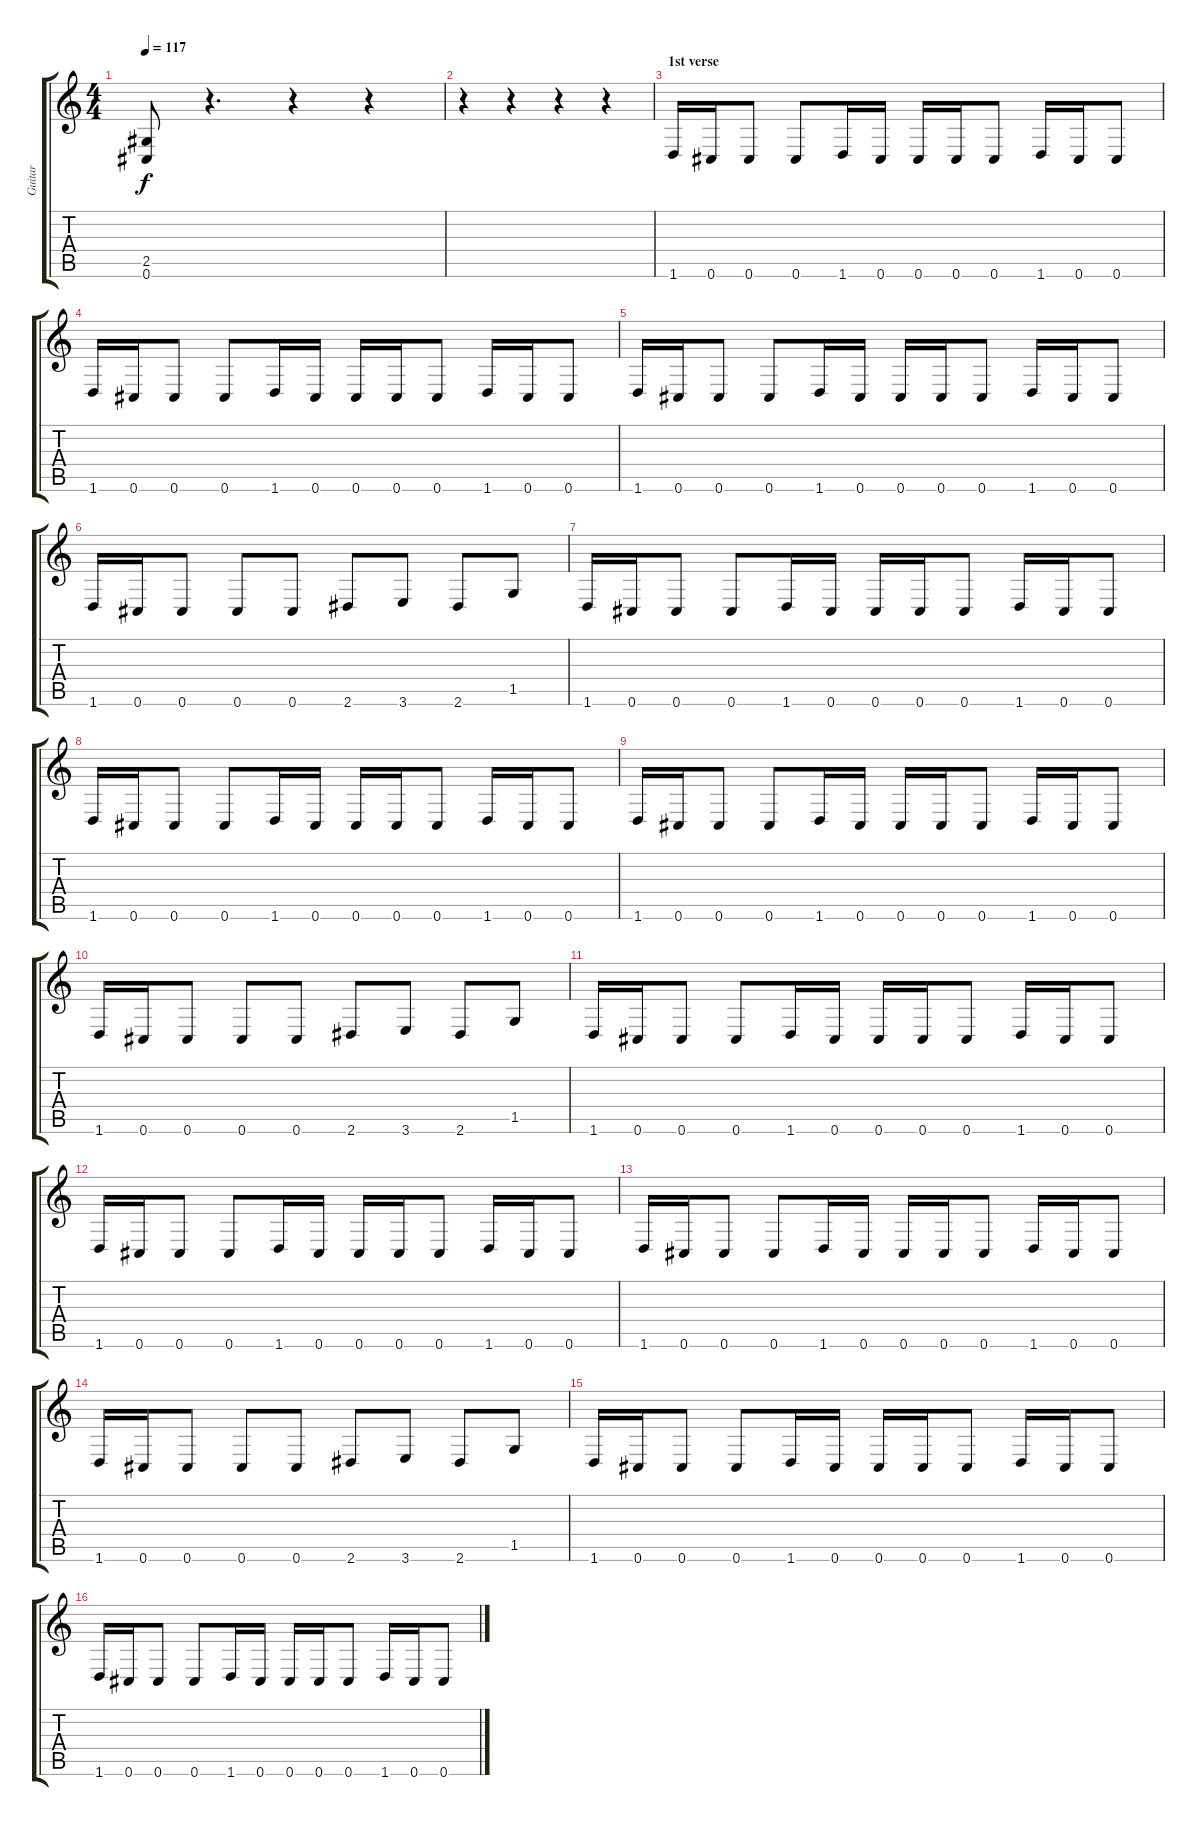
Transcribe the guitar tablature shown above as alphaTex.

\track ("Guitar" "Guitar") {instrument distortionguitar}
\staff {score tabs}
\tuning (Db4 Ab3 E3 B2 Gb2 Db2) {hide}
\ts (4 4)
\tempo 117
\clef g2
\ks c
(2.5 0.6).8{dy f} r.4{d} r.4 r.4 |
r.4 r.4 r.4 r.4 |
\section ("" "1st verse")
1.6.16 0.6.16 0.6.8 0.6.8 1.6.16 0.6.16 0.6.16 0.6.16 0.6.8 1.6.16 0.6.16 0.6.8 |
1.6.16 0.6.16 0.6.8 0.6.8 1.6.16 0.6.16 0.6.16 0.6.16 0.6.8 1.6.16 0.6.16 0.6.8 |
1.6.16 0.6.16 0.6.8 0.6.8 1.6.16 0.6.16 0.6.16 0.6.16 0.6.8 1.6.16 0.6.16 0.6.8 |
1.6.16 0.6.16 0.6.8 0.6.8 0.6.8 2.6.8 3.6.8 2.6.8 1.5.8 |
1.6.16 0.6.16 0.6.8 0.6.8 1.6.16 0.6.16 0.6.16 0.6.16 0.6.8 1.6.16 0.6.16 0.6.8 |
1.6.16 0.6.16 0.6.8 0.6.8 1.6.16 0.6.16 0.6.16 0.6.16 0.6.8 1.6.16 0.6.16 0.6.8 |
1.6.16 0.6.16 0.6.8 0.6.8 1.6.16 0.6.16 0.6.16 0.6.16 0.6.8 1.6.16 0.6.16 0.6.8 |
1.6.16 0.6.16 0.6.8 0.6.8 0.6.8 2.6.8 3.6.8 2.6.8 1.5.8 |
1.6.16 0.6.16 0.6.8 0.6.8 1.6.16 0.6.16 0.6.16 0.6.16 0.6.8 1.6.16 0.6.16 0.6.8 |
1.6.16 0.6.16 0.6.8 0.6.8 1.6.16 0.6.16 0.6.16 0.6.16 0.6.8 1.6.16 0.6.16 0.6.8 |
1.6.16 0.6.16 0.6.8 0.6.8 1.6.16 0.6.16 0.6.16 0.6.16 0.6.8 1.6.16 0.6.16 0.6.8 |
1.6.16 0.6.16 0.6.8 0.6.8 0.6.8 2.6.8 3.6.8 2.6.8 1.5.8 |
1.6.16 0.6.16 0.6.8 0.6.8 1.6.16 0.6.16 0.6.16 0.6.16 0.6.8 1.6.16 0.6.16 0.6.8 |
1.6.16 0.6.16 0.6.8 0.6.8 1.6.16 0.6.16 0.6.16 0.6.16 0.6.8 1.6.16 0.6.16 0.6.8
